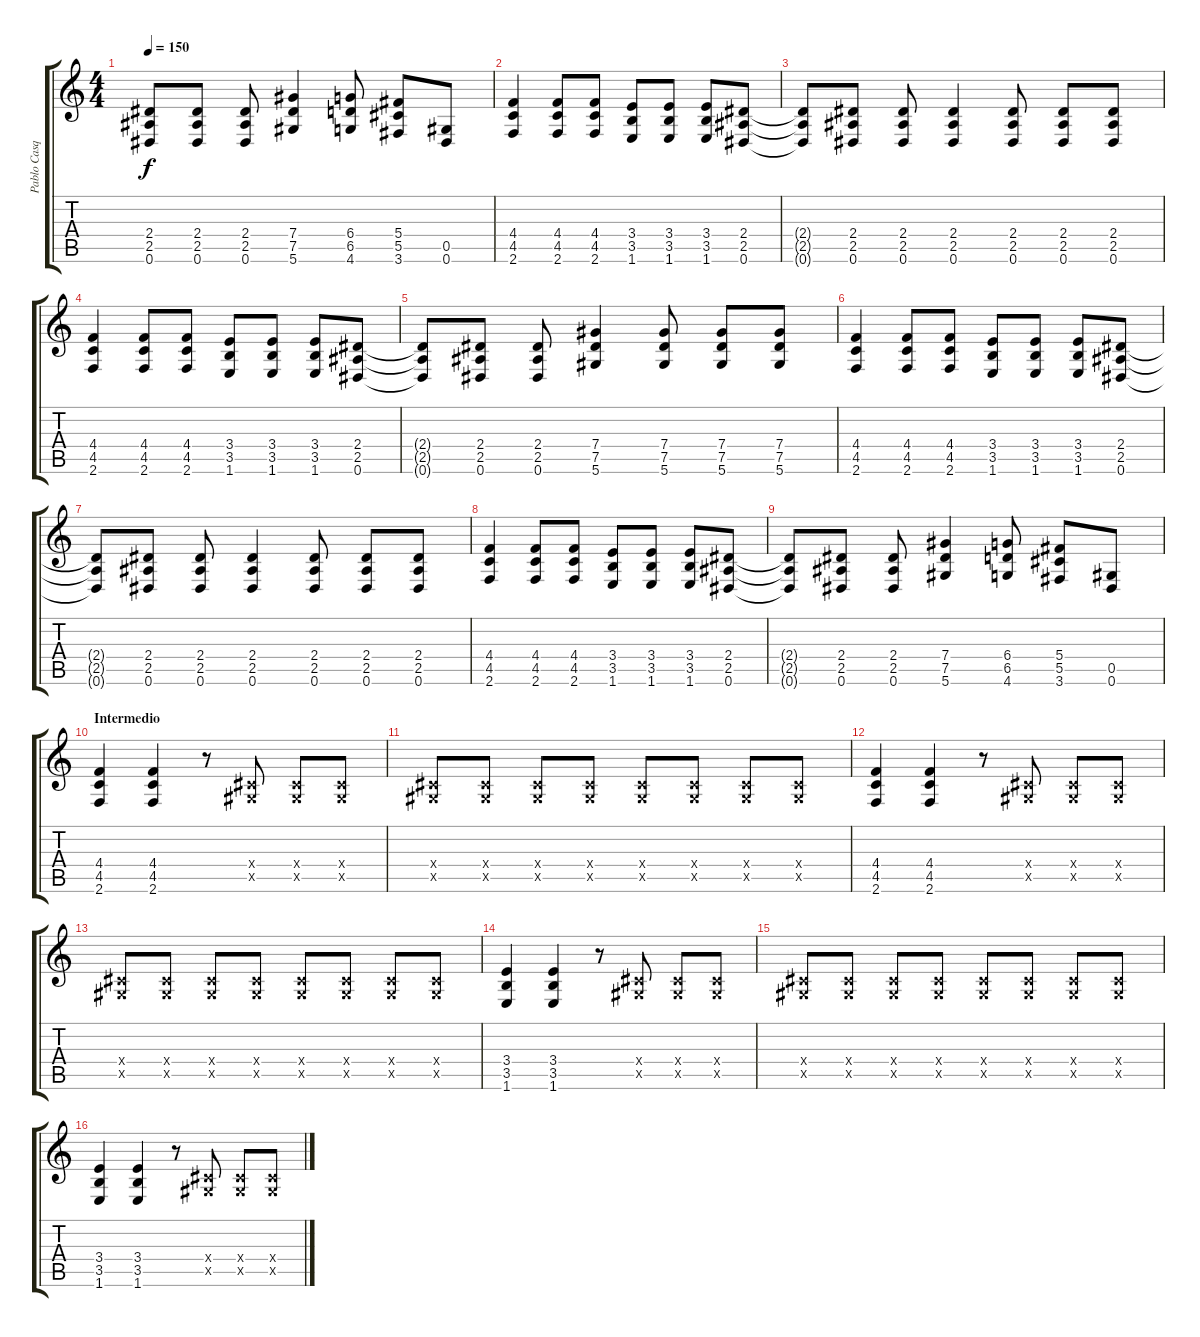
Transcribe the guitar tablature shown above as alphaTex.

\track ("Pablo Casquero" "Pablo Casq") {instrument distortionguitar}
\staff {score tabs}
\tuning (Eb4 Bb3 Gb3 Db3 Ab2 Eb2) {hide}
\ts (4 4)
\tempo 150
\clef g2
\ks c
(2.4{t} 2.5{t} 0.6{t}).8{dy f} (2.4 2.5 0.6).8 (2.4 2.5 0.6).8 (7.4 7.5 5.6).4 (6.4 6.5 4.6).8 (5.4 5.5 3.6).8 (0.5 0.6).8 |
(4.4 4.5 2.6).4 (4.4 4.5 2.6).8 (4.4 4.5 2.6).8 (3.4 3.5 1.6).8 (3.4 3.5 1.6).8 (3.4 3.5 1.6).8 (2.4 2.5 0.6).8 |
(2.4{t} 2.5{t} 0.6{t}).8 (2.4 2.5 0.6).8 (2.4 2.5 0.6).8 (2.4 2.5 0.6).4 (2.4 2.5 0.6).8 (2.4 2.5 0.6).8 (2.4 2.5 0.6).8 |
(4.4 4.5 2.6).4 (4.4 4.5 2.6).8 (4.4 4.5 2.6).8 (3.4 3.5 1.6).8 (3.4 3.5 1.6).8 (3.4 3.5 1.6).8 (2.4 2.5 0.6).8 |
(2.4{t} 2.5{t} 0.6{t}).8 (2.4 2.5 0.6).8 (2.4 2.5 0.6).8 (7.4 7.5 5.6).4 (7.4 7.5 5.6).8 (7.4 7.5 5.6).8 (7.4 7.5 5.6).8 |
(4.4 4.5 2.6).4 (4.4 4.5 2.6).8 (4.4 4.5 2.6).8 (3.4 3.5 1.6).8 (3.4 3.5 1.6).8 (3.4 3.5 1.6).8 (2.4 2.5 0.6).8 |
(2.4{t} 2.5{t} 0.6{t}).8 (2.4 2.5 0.6).8 (2.4 2.5 0.6).8 (2.4 2.5 0.6).4 (2.4 2.5 0.6).8 (2.4 2.5 0.6).8 (2.4 2.5 0.6).8 |
(4.4 4.5 2.6).4 (4.4 4.5 2.6).8 (4.4 4.5 2.6).8 (3.4 3.5 1.6).8 (3.4 3.5 1.6).8 (3.4 3.5 1.6).8 (2.4 2.5 0.6).8 |
(2.4{t} 2.5{t} 0.6{t}).8 (2.4 2.5 0.6).8 (2.4 2.5 0.6).8 (7.4 7.5 5.6).4 (6.4 6.5 4.6).8 (5.4 5.5 3.6).8 (0.5 0.6).8 |
\section ("" "Intermedio")
(4.4 4.5 2.6).4 (4.4 4.5 2.6).4 r.8 (0.4{x} 0.5{x}).8 (0.4{x} 0.5{x}).8 (0.4{x} 0.5{x}).8 |
(0.4{x} 0.5{x}).8 (0.4{x} 0.5{x}).8 (0.4{x} 0.5{x}).8 (0.4{x} 0.5{x}).8 (0.4{x} 0.5{x}).8 (0.4{x} 0.5{x}).8 (0.4{x} 0.5{x}).8 (0.4{x} 0.5{x}).8 |
(4.4 4.5 2.6).4 (4.4 4.5 2.6).4 r.8 (0.4{x} 0.5{x}).8 (0.4{x} 0.5{x}).8 (0.4{x} 0.5{x}).8 |
(0.4{x} 0.5{x}).8 (0.4{x} 0.5{x}).8 (0.4{x} 0.5{x}).8 (0.4{x} 0.5{x}).8 (0.4{x} 0.5{x}).8 (0.4{x} 0.5{x}).8 (0.4{x} 0.5{x}).8 (0.4{x} 0.5{x}).8 |
(3.4 3.5 1.6).4 (3.4 3.5 1.6).4 r.8 (0.4{x} 0.5{x}).8 (0.4{x} 0.5{x}).8 (0.4{x} 0.5{x}).8 |
(0.4{x} 0.5{x}).8 (0.4{x} 0.5{x}).8 (0.4{x} 0.5{x}).8 (0.4{x} 0.5{x}).8 (0.4{x} 0.5{x}).8 (0.4{x} 0.5{x}).8 (0.4{x} 0.5{x}).8 (0.4{x} 0.5{x}).8 |
(3.4 3.5 1.6).4 (3.4 3.5 1.6).4 r.8 (0.4{x} 0.5{x}).8 (0.4{x} 0.5{x}).8 (0.4{x} 0.5{x}).8
